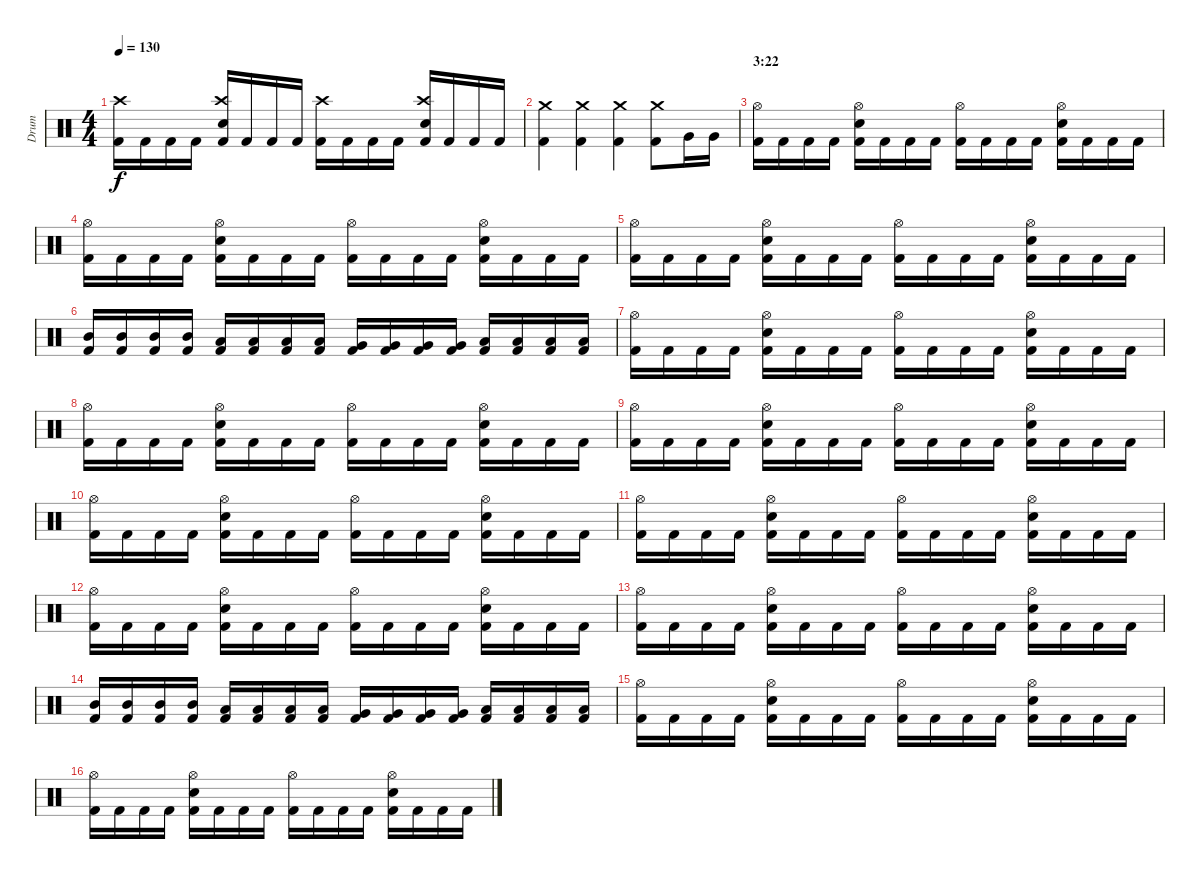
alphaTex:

\track ("Drum" "Drum") {instrument percussion}
\staff {score}
\articulation defaults
\ts (4 4)
\tempo 130
\clef neutral
\ks c
("Kick (hit) 2" "Crash high (hit)").16{dy f} "Kick (hit) 2".16 "Kick (hit) 2".16 "Kick (hit) 2".16 ("Kick (hit) 2" "Electric Snare (hit)" "Crash high (hit)").16 "Kick (hit) 2".16 "Kick (hit) 2".16 "Kick (hit) 2".16 ("Kick (hit) 2" "Crash high (hit)").16 "Kick (hit) 2".16 "Kick (hit) 2".16 "Kick (hit) 2".16 ("Kick (hit) 2" "Electric Snare (hit)" "Crash high (hit)").16 "Kick (hit) 2".16 "Kick (hit) 2".16 "Kick (hit) 2".16 |
("Kick (hit) 2" "Crash medium (hit)").4 ("Kick (hit) 2" "Crash medium (hit)").4 ("Kick (hit) 2" "Crash medium (hit)").4 ("Kick (hit) 2" "Crash medium (hit)").8 "Very Low Tom (hit)".16 "Very Low Tom (hit)".16 |
\section ("" "3:22")
("Kick (hit) 2" "Hi-Hat (open)").16 "Kick (hit) 2".16 "Kick (hit) 2".16 "Kick (hit) 2".16 ("Kick (hit) 2" "Electric Snare (hit)" "Hi-Hat (open)").16 "Kick (hit) 2".16 "Kick (hit) 2".16 "Kick (hit) 2".16 ("Kick (hit) 2" "Hi-Hat (open)").16 "Kick (hit) 2".16 "Kick (hit) 2".16 "Kick (hit) 2".16 ("Kick (hit) 2" "Electric Snare (hit)" "Hi-Hat (open)").16 "Kick (hit) 2".16 "Kick (hit) 2".16 "Kick (hit) 2".16 |
("Kick (hit) 2" "Hi-Hat (open)").16 "Kick (hit) 2".16 "Kick (hit) 2".16 "Kick (hit) 2".16 ("Kick (hit) 2" "Electric Snare (hit)" "Hi-Hat (open)").16 "Kick (hit) 2".16 "Kick (hit) 2".16 "Kick (hit) 2".16 ("Kick (hit) 2" "Hi-Hat (open)").16 "Kick (hit) 2".16 "Kick (hit) 2".16 "Kick (hit) 2".16 ("Kick (hit) 2" "Electric Snare (hit)" "Hi-Hat (open)").16 "Kick (hit) 2".16 "Kick (hit) 2".16 "Kick (hit) 2".16 |
("Kick (hit) 2" "Hi-Hat (open)").16 "Kick (hit) 2".16 "Kick (hit) 2".16 "Kick (hit) 2".16 ("Kick (hit) 2" "Electric Snare (hit)" "Hi-Hat (open)").16 "Kick (hit) 2".16 "Kick (hit) 2".16 "Kick (hit) 2".16 ("Kick (hit) 2" "Hi-Hat (open)").16 "Kick (hit) 2".16 "Kick (hit) 2".16 "Kick (hit) 2".16 ("Kick (hit) 2" "Electric Snare (hit)" "Hi-Hat (open)").16 "Kick (hit) 2".16 "Kick (hit) 2".16 "Kick (hit) 2".16 |
("Kick (hit) 2" "Mid Tom (hit)").16 ("Kick (hit) 2" "Mid Tom (hit)").16 ("Kick (hit) 2" "Mid Tom (hit)").16 ("Kick (hit) 2" "Mid Tom (hit)").16 ("Kick (hit) 2" "Low Tom (hit)").16 ("Kick (hit) 2" "Low Tom (hit)").16 ("Kick (hit) 2" "Low Tom (hit)").16 ("Kick (hit) 2" "Low Tom (hit)").16 ("Kick (hit) 2" "Very Low Tom (hit)").16 ("Kick (hit) 2" "Very Low Tom (hit)").16 ("Kick (hit) 2" "Very Low Tom (hit)").16 ("Kick (hit) 2" "Very Low Tom (hit)").16 ("Kick (hit) 2" "Low Floor Tom (hit)").16 ("Kick (hit) 2" "Low Floor Tom (hit)").16 ("Kick (hit) 2" "Low Floor Tom (hit)").16 ("Kick (hit) 2" "Low Floor Tom (hit)").16 |
("Kick (hit) 2" "Hi-Hat (open)").16 "Kick (hit) 2".16 "Kick (hit) 2".16 "Kick (hit) 2".16 ("Kick (hit) 2" "Electric Snare (hit)" "Hi-Hat (open)").16 "Kick (hit) 2".16 "Kick (hit) 2".16 "Kick (hit) 2".16 ("Kick (hit) 2" "Hi-Hat (open)").16 "Kick (hit) 2".16 "Kick (hit) 2".16 "Kick (hit) 2".16 ("Kick (hit) 2" "Electric Snare (hit)" "Hi-Hat (open)").16 "Kick (hit) 2".16 "Kick (hit) 2".16 "Kick (hit) 2".16 |
("Kick (hit) 2" "Hi-Hat (open)").16 "Kick (hit) 2".16 "Kick (hit) 2".16 "Kick (hit) 2".16 ("Kick (hit) 2" "Electric Snare (hit)" "Hi-Hat (open)").16 "Kick (hit) 2".16 "Kick (hit) 2".16 "Kick (hit) 2".16 ("Kick (hit) 2" "Hi-Hat (open)").16 "Kick (hit) 2".16 "Kick (hit) 2".16 "Kick (hit) 2".16 ("Kick (hit) 2" "Electric Snare (hit)" "Hi-Hat (open)").16 "Kick (hit) 2".16 "Kick (hit) 2".16 "Kick (hit) 2".16 |
("Kick (hit) 2" "Hi-Hat (open)").16 "Kick (hit) 2".16 "Kick (hit) 2".16 "Kick (hit) 2".16 ("Kick (hit) 2" "Electric Snare (hit)" "Hi-Hat (open)").16 "Kick (hit) 2".16 "Kick (hit) 2".16 "Kick (hit) 2".16 ("Kick (hit) 2" "Hi-Hat (open)").16 "Kick (hit) 2".16 "Kick (hit) 2".16 "Kick (hit) 2".16 ("Kick (hit) 2" "Electric Snare (hit)" "Hi-Hat (open)").16 "Kick (hit) 2".16 "Kick (hit) 2".16 "Kick (hit) 2".16 |
("Kick (hit) 2" "Hi-Hat (open)").16 "Kick (hit) 2".16 "Kick (hit) 2".16 "Kick (hit) 2".16 ("Kick (hit) 2" "Electric Snare (hit)" "Hi-Hat (open)").16 "Kick (hit) 2".16 "Kick (hit) 2".16 "Kick (hit) 2".16 ("Kick (hit) 2" "Hi-Hat (open)").16 "Kick (hit) 2".16 "Kick (hit) 2".16 "Kick (hit) 2".16 ("Kick (hit) 2" "Electric Snare (hit)" "Hi-Hat (open)").16 "Kick (hit) 2".16 "Kick (hit) 2".16 "Kick (hit) 2".16 |
("Kick (hit) 2" "Hi-Hat (open)").16 "Kick (hit) 2".16 "Kick (hit) 2".16 "Kick (hit) 2".16 ("Kick (hit) 2" "Electric Snare (hit)" "Hi-Hat (open)").16 "Kick (hit) 2".16 "Kick (hit) 2".16 "Kick (hit) 2".16 ("Kick (hit) 2" "Hi-Hat (open)").16 "Kick (hit) 2".16 "Kick (hit) 2".16 "Kick (hit) 2".16 ("Kick (hit) 2" "Electric Snare (hit)" "Hi-Hat (open)").16 "Kick (hit) 2".16 "Kick (hit) 2".16 "Kick (hit) 2".16 |
("Kick (hit) 2" "Hi-Hat (open)").16 "Kick (hit) 2".16 "Kick (hit) 2".16 "Kick (hit) 2".16 ("Kick (hit) 2" "Electric Snare (hit)" "Hi-Hat (open)").16 "Kick (hit) 2".16 "Kick (hit) 2".16 "Kick (hit) 2".16 ("Kick (hit) 2" "Hi-Hat (open)").16 "Kick (hit) 2".16 "Kick (hit) 2".16 "Kick (hit) 2".16 ("Kick (hit) 2" "Electric Snare (hit)" "Hi-Hat (open)").16 "Kick (hit) 2".16 "Kick (hit) 2".16 "Kick (hit) 2".16 |
("Kick (hit) 2" "Hi-Hat (open)").16 "Kick (hit) 2".16 "Kick (hit) 2".16 "Kick (hit) 2".16 ("Kick (hit) 2" "Electric Snare (hit)" "Hi-Hat (open)").16 "Kick (hit) 2".16 "Kick (hit) 2".16 "Kick (hit) 2".16 ("Kick (hit) 2" "Hi-Hat (open)").16 "Kick (hit) 2".16 "Kick (hit) 2".16 "Kick (hit) 2".16 ("Kick (hit) 2" "Electric Snare (hit)" "Hi-Hat (open)").16 "Kick (hit) 2".16 "Kick (hit) 2".16 "Kick (hit) 2".16 |
("Kick (hit) 2" "Mid Tom (hit)").16 ("Kick (hit) 2" "Mid Tom (hit)").16 ("Kick (hit) 2" "Mid Tom (hit)").16 ("Kick (hit) 2" "Mid Tom (hit)").16 ("Kick (hit) 2" "Low Tom (hit)").16 ("Kick (hit) 2" "Low Tom (hit)").16 ("Kick (hit) 2" "Low Tom (hit)").16 ("Kick (hit) 2" "Low Tom (hit)").16 ("Kick (hit) 2" "Very Low Tom (hit)").16 ("Kick (hit) 2" "Very Low Tom (hit)").16 ("Kick (hit) 2" "Very Low Tom (hit)").16 ("Kick (hit) 2" "Very Low Tom (hit)").16 ("Kick (hit) 2" "Low Floor Tom (hit)").16 ("Kick (hit) 2" "Low Floor Tom (hit)").16 ("Kick (hit) 2" "Low Floor Tom (hit)").16 ("Kick (hit) 2" "Low Floor Tom (hit)").16 |
("Kick (hit) 2" "Hi-Hat (open)").16 "Kick (hit) 2".16 "Kick (hit) 2".16 "Kick (hit) 2".16 ("Kick (hit) 2" "Electric Snare (hit)" "Hi-Hat (open)").16 "Kick (hit) 2".16 "Kick (hit) 2".16 "Kick (hit) 2".16 ("Kick (hit) 2" "Hi-Hat (open)").16 "Kick (hit) 2".16 "Kick (hit) 2".16 "Kick (hit) 2".16 ("Kick (hit) 2" "Electric Snare (hit)" "Hi-Hat (open)").16 "Kick (hit) 2".16 "Kick (hit) 2".16 "Kick (hit) 2".16 |
("Kick (hit) 2" "Hi-Hat (open)").16 "Kick (hit) 2".16 "Kick (hit) 2".16 "Kick (hit) 2".16 ("Kick (hit) 2" "Electric Snare (hit)" "Hi-Hat (open)").16 "Kick (hit) 2".16 "Kick (hit) 2".16 "Kick (hit) 2".16 ("Kick (hit) 2" "Hi-Hat (open)").16 "Kick (hit) 2".16 "Kick (hit) 2".16 "Kick (hit) 2".16 ("Kick (hit) 2" "Electric Snare (hit)" "Hi-Hat (open)").16 "Kick (hit) 2".16 "Kick (hit) 2".16 "Kick (hit) 2".16
